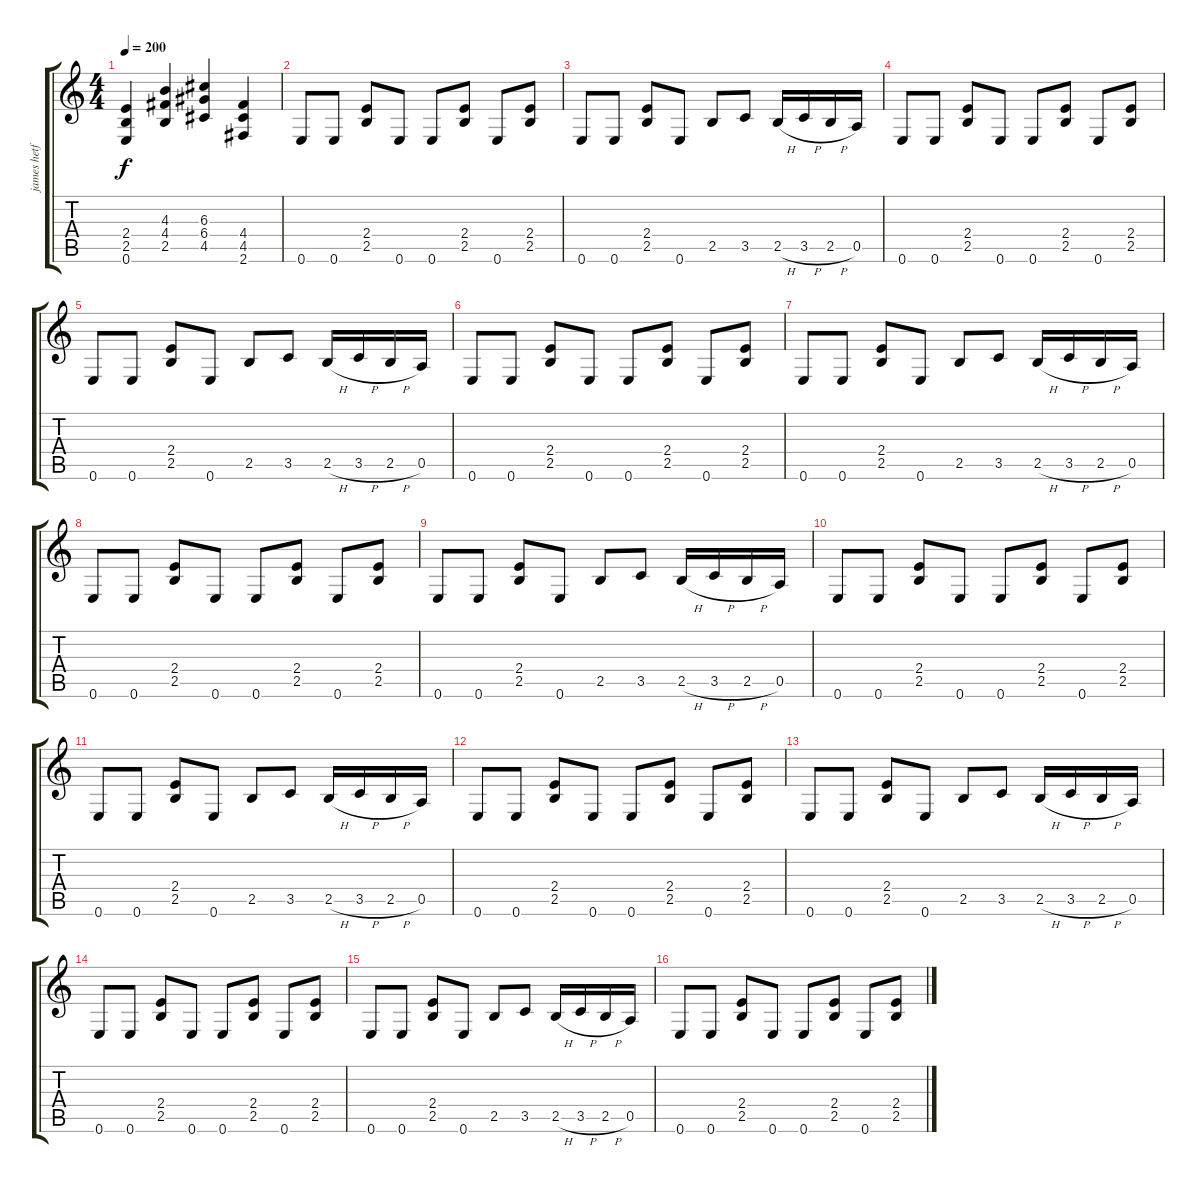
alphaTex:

\track ("james hetfield" "james hetf") {instrument overdrivenguitar}
\staff {score tabs}
\tuning (E4 B3 G3 D3 A2 E2) {hide}
\ts (4 4)
\tempo 200
\clef g2
\ks c
(2.4{t} 2.5{t} 0.6{t}).4{dy f} (4.3 4.4 2.5).4 (6.3 6.4 4.5).4 (4.4 4.5 2.6).4 |
0.6.8 0.6.8 (2.4 2.5).8 0.6.8 0.6.8 (2.4 2.5).8 0.6.8 (2.4 2.5).8 |
0.6.8 0.6.8 (2.4 2.5).8 0.6.8 2.5.8 3.5.8 2.5{h}.16 3.5{h}.16 2.5{h}.16 0.5.16 |
0.6.8 0.6.8 (2.4 2.5).8 0.6.8 0.6.8 (2.4 2.5).8 0.6.8 (2.4 2.5).8 |
0.6.8 0.6.8 (2.4 2.5).8 0.6.8 2.5.8 3.5.8 2.5{h}.16 3.5{h}.16 2.5{h}.16 0.5.16 |
0.6.8 0.6.8 (2.4 2.5).8 0.6.8 0.6.8 (2.4 2.5).8 0.6.8 (2.4 2.5).8 |
0.6.8 0.6.8 (2.4 2.5).8 0.6.8 2.5.8 3.5.8 2.5{h}.16 3.5{h}.16 2.5{h}.16 0.5.16 |
0.6.8 0.6.8 (2.4 2.5).8 0.6.8 0.6.8 (2.4 2.5).8 0.6.8 (2.4 2.5).8 |
0.6.8 0.6.8 (2.4 2.5).8 0.6.8 2.5.8 3.5.8 2.5{h}.16 3.5{h}.16 2.5{h}.16 0.5.16 |
0.6.8 0.6.8 (2.4 2.5).8 0.6.8 0.6.8 (2.4 2.5).8 0.6.8 (2.4 2.5).8 |
0.6.8 0.6.8 (2.4 2.5).8 0.6.8 2.5.8 3.5.8 2.5{h}.16 3.5{h}.16 2.5{h}.16 0.5.16 |
0.6.8 0.6.8 (2.4 2.5).8 0.6.8 0.6.8 (2.4 2.5).8 0.6.8 (2.4 2.5).8 |
0.6.8 0.6.8 (2.4 2.5).8 0.6.8 2.5.8 3.5.8 2.5{h}.16 3.5{h}.16 2.5{h}.16 0.5.16 |
0.6.8 0.6.8 (2.4 2.5).8 0.6.8 0.6.8 (2.4 2.5).8 0.6.8 (2.4 2.5).8 |
0.6.8 0.6.8 (2.4 2.5).8 0.6.8 2.5.8 3.5.8 2.5{h}.16 3.5{h}.16 2.5{h}.16 0.5.16 |
0.6.8 0.6.8 (2.4 2.5).8 0.6.8 0.6.8 (2.4 2.5).8 0.6.8 (2.4 2.5).8
